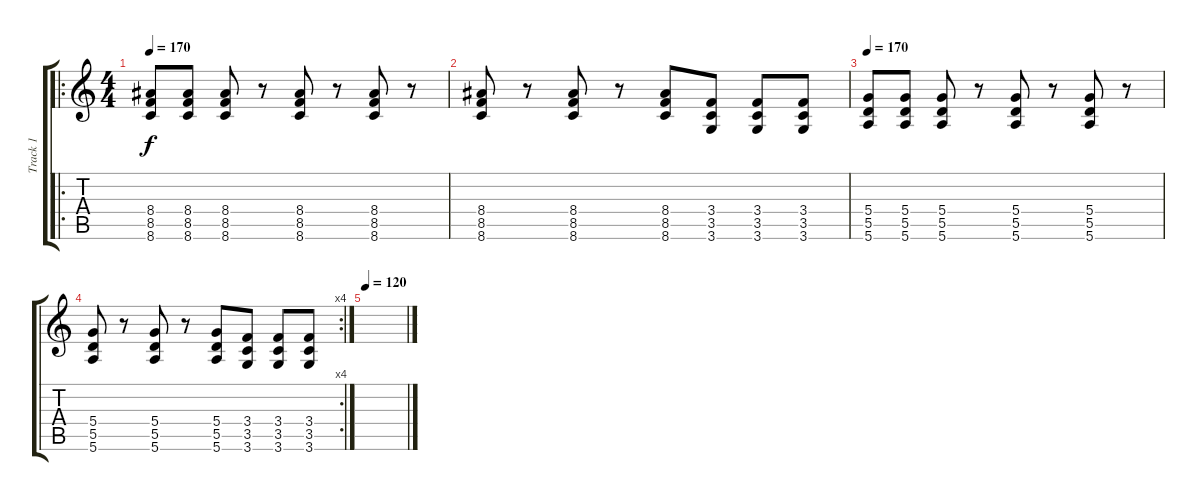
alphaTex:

\track ("Track 1" "Track 1") {instrument overdrivenguitar}
\staff {score tabs}
\tuning (E4 B3 G3 D3 A2 E2) {hide}
\ro
\ts (4 4)
\tempo 170
\clef g2
\ks c
(8.4 8.5 8.6).8{dy f volume 16 instrument distortionguitar} (8.4 8.5 8.6).8 (8.4 8.5 8.6).8 r.8 (8.4 8.5 8.6).8 r.8 (8.4 8.5 8.6).8 r.8 |
(8.4 8.5 8.6).8 r.8 (8.4 8.5 8.6).8 r.8 (8.4 8.5 8.6).8 (3.4 3.5 3.6).8 (3.4 3.5 3.6).8 (3.4 3.5 3.6).8 |
\tempo 170
(5.4 5.5 5.6).8{volume 16 instrument distortionguitar} (5.4 5.5 5.6).8 (5.4 5.5 5.6).8 r.8 (5.4 5.5 5.6).8 r.8 (5.4 5.5 5.6).8 r.8 |
\rc 4
(5.4 5.5 5.6).8 r.8 (5.4 5.5 5.6).8 r.8 (5.4 5.5 5.6).8 (3.4 3.5 3.6).8 (3.4 3.5 3.6).8 (3.4 3.5 3.6).8 |
\tempo 120
